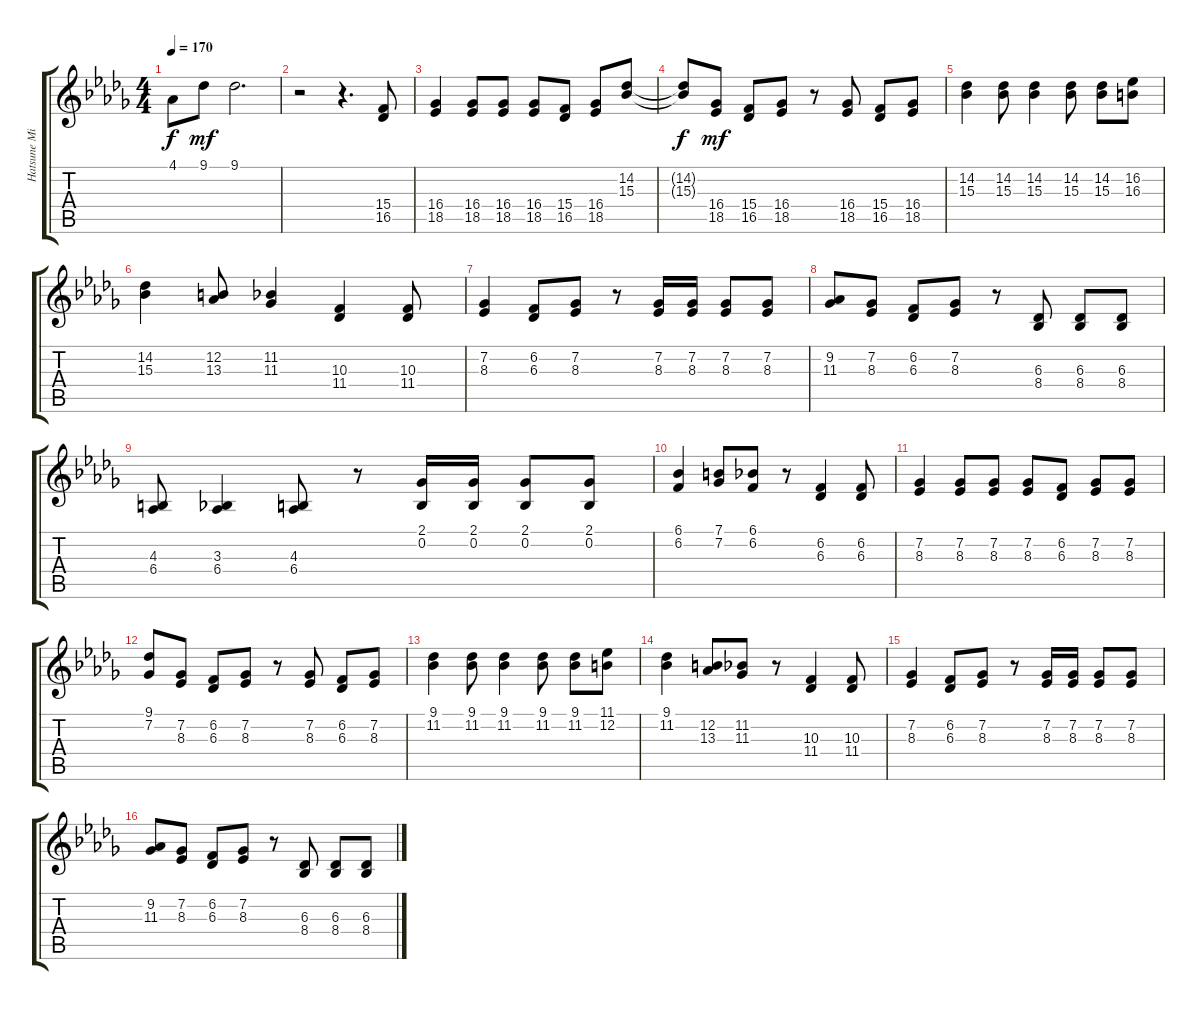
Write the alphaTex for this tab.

\track ("Hatsune Miku" "Hatsune Mi") {instrument lead1square}
\staff {score tabs}
\tuning (E4 B3 G3 D3 A2 E2) {hide}
\ts (4 4)
\tempo 170
\clef g2
\ks db
4.1{t}.8{dy f} 9.1.8{dy mf} 9.1.2{d} |
r.2 r.4{d} (15.4 16.5).8 |
(16.4 18.5).4 (16.4 18.5).8 (16.4 18.5).8 (16.4 18.5).8 (15.4 16.5).8 (16.4 18.5).8 (14.2 15.3).8 |
(14.2{t} 15.3{t}).8{dy f} (16.4 18.5).8{dy mf} (15.4 16.5).8 (16.4 18.5).8 r.8 (16.4 18.5).8 (15.4 16.5).8 (16.4 18.5).8 |
(14.2 15.3).4 (14.2 15.3).8 (14.2 15.3).4 (14.2 15.3).8 (14.2 15.3).8 (16.2 16.3).8 |
(14.2 15.3).4 (12.2 13.3).8 (11.2 11.3).4 (10.3 11.4).4 (10.3 11.4).8 |
(7.2 8.3).4 (6.2 6.3).8 (7.2 8.3).8 r.8 (7.2 8.3).16 (7.2 8.3).16 (7.2 8.3).8 (7.2 8.3).8 |
(9.2 11.3).8 (7.2 8.3).8 (6.2 6.3).8 (7.2 8.3).8 r.8 (6.3 8.4).8 (6.3 8.4).8 (6.3 8.4).8 |
(4.3 6.4).8 (3.3 6.4).4 (4.3 6.4).8 r.8 (2.1 0.2).16 (2.1 0.2).16 (2.1 0.2).8 (2.1 0.2).8 |
(6.1 6.2).4 (7.1 7.2).8 (6.1 6.2).8 r.8 (6.2 6.3).4 (6.2 6.3).8 |
(7.2 8.3).4 (7.2 8.3).8 (7.2 8.3).8 (7.2 8.3).8 (6.2 6.3).8 (7.2 8.3).8 (7.2 8.3).8 |
(9.1 7.2).8 (7.2 8.3).8 (6.2 6.3).8 (7.2 8.3).8 r.8 (7.2 8.3).8 (6.2 6.3).8 (7.2 8.3).8 |
(9.1 11.2).4 (9.1 11.2).8 (9.1 11.2).4 (9.1 11.2).8 (9.1 11.2).8 (11.1 12.2).8 |
(9.1 11.2).4 (12.2 13.3).8 (11.2 11.3).8 r.8 (10.3 11.4).4 (10.3 11.4).8 |
(7.2 8.3).4 (6.2 6.3).8 (7.2 8.3).8 r.8 (7.2 8.3).16 (7.2 8.3).16 (7.2 8.3).8 (7.2 8.3).8 |
(9.2 11.3).8 (7.2 8.3).8 (6.2 6.3).8 (7.2 8.3).8 r.8 (6.3 8.4).8 (6.3 8.4).8 (6.3 8.4).8
